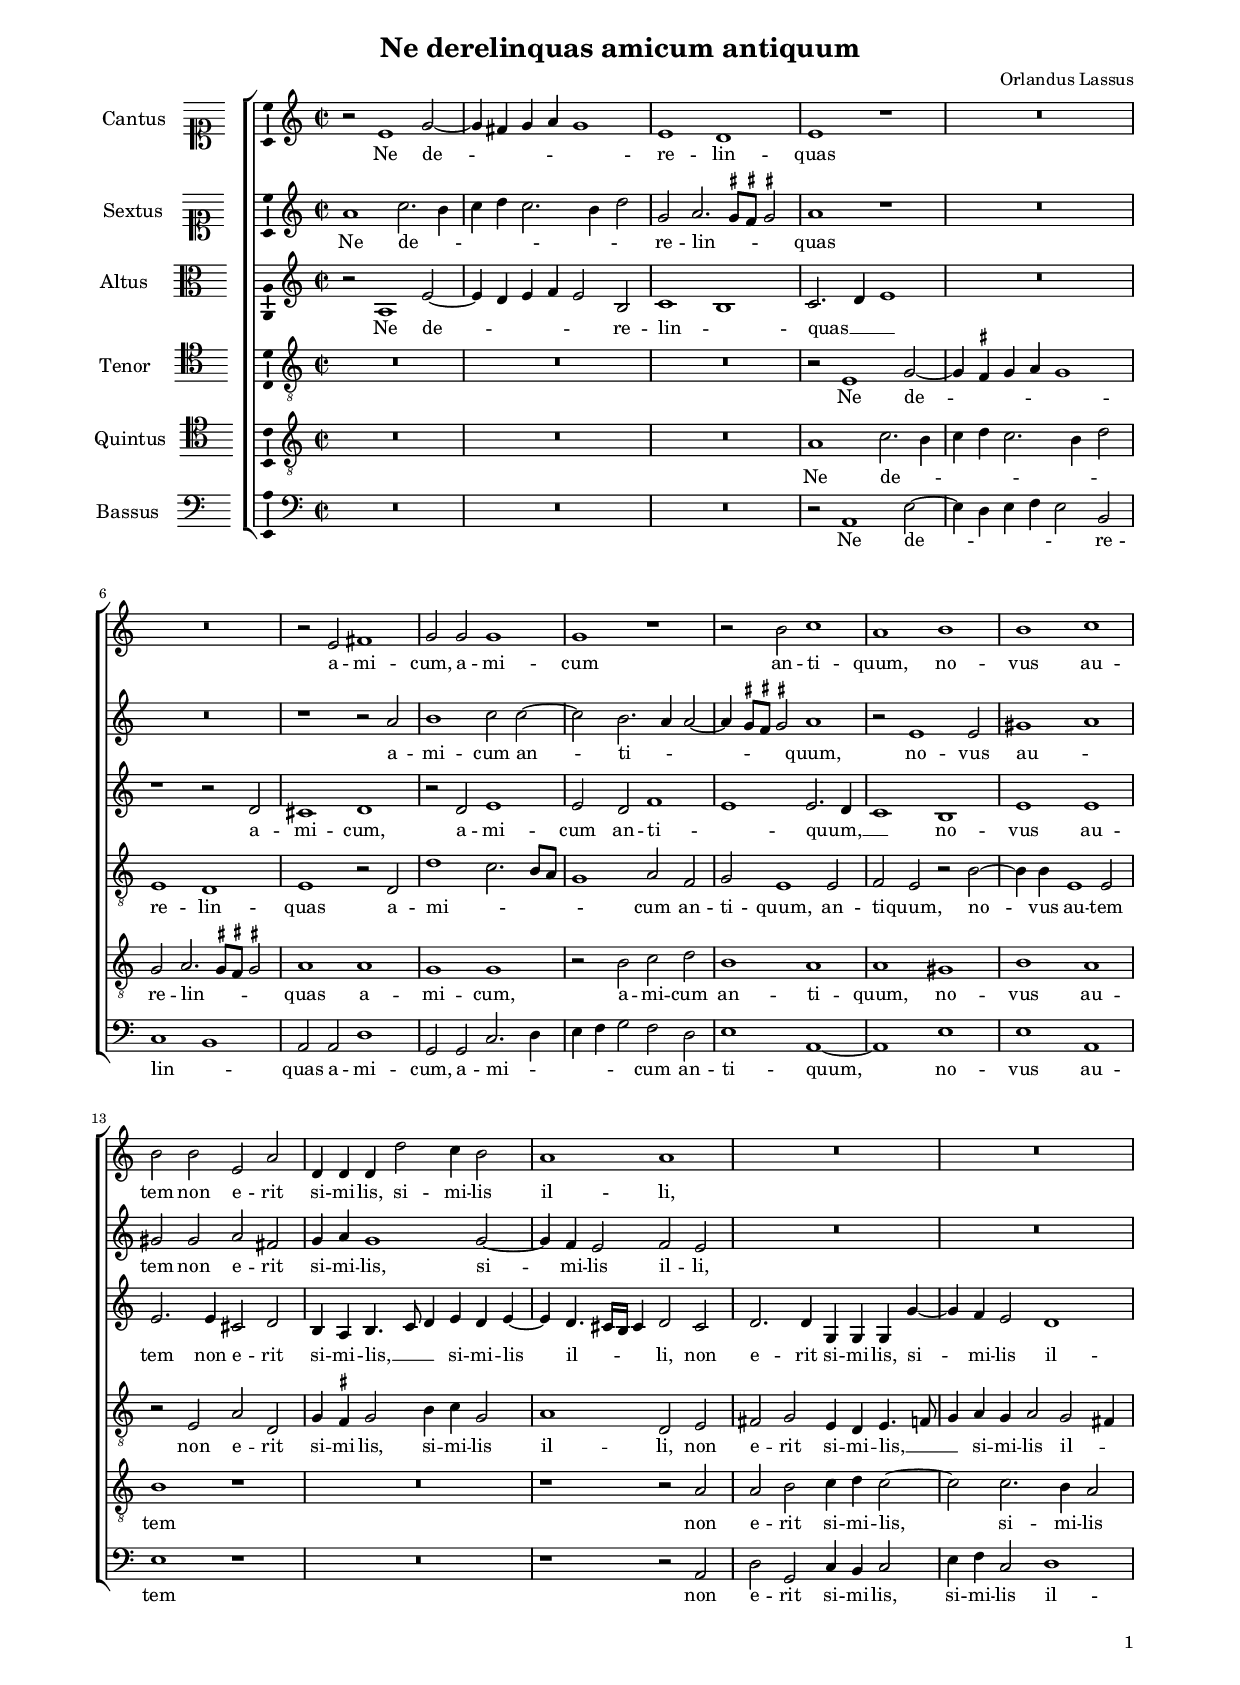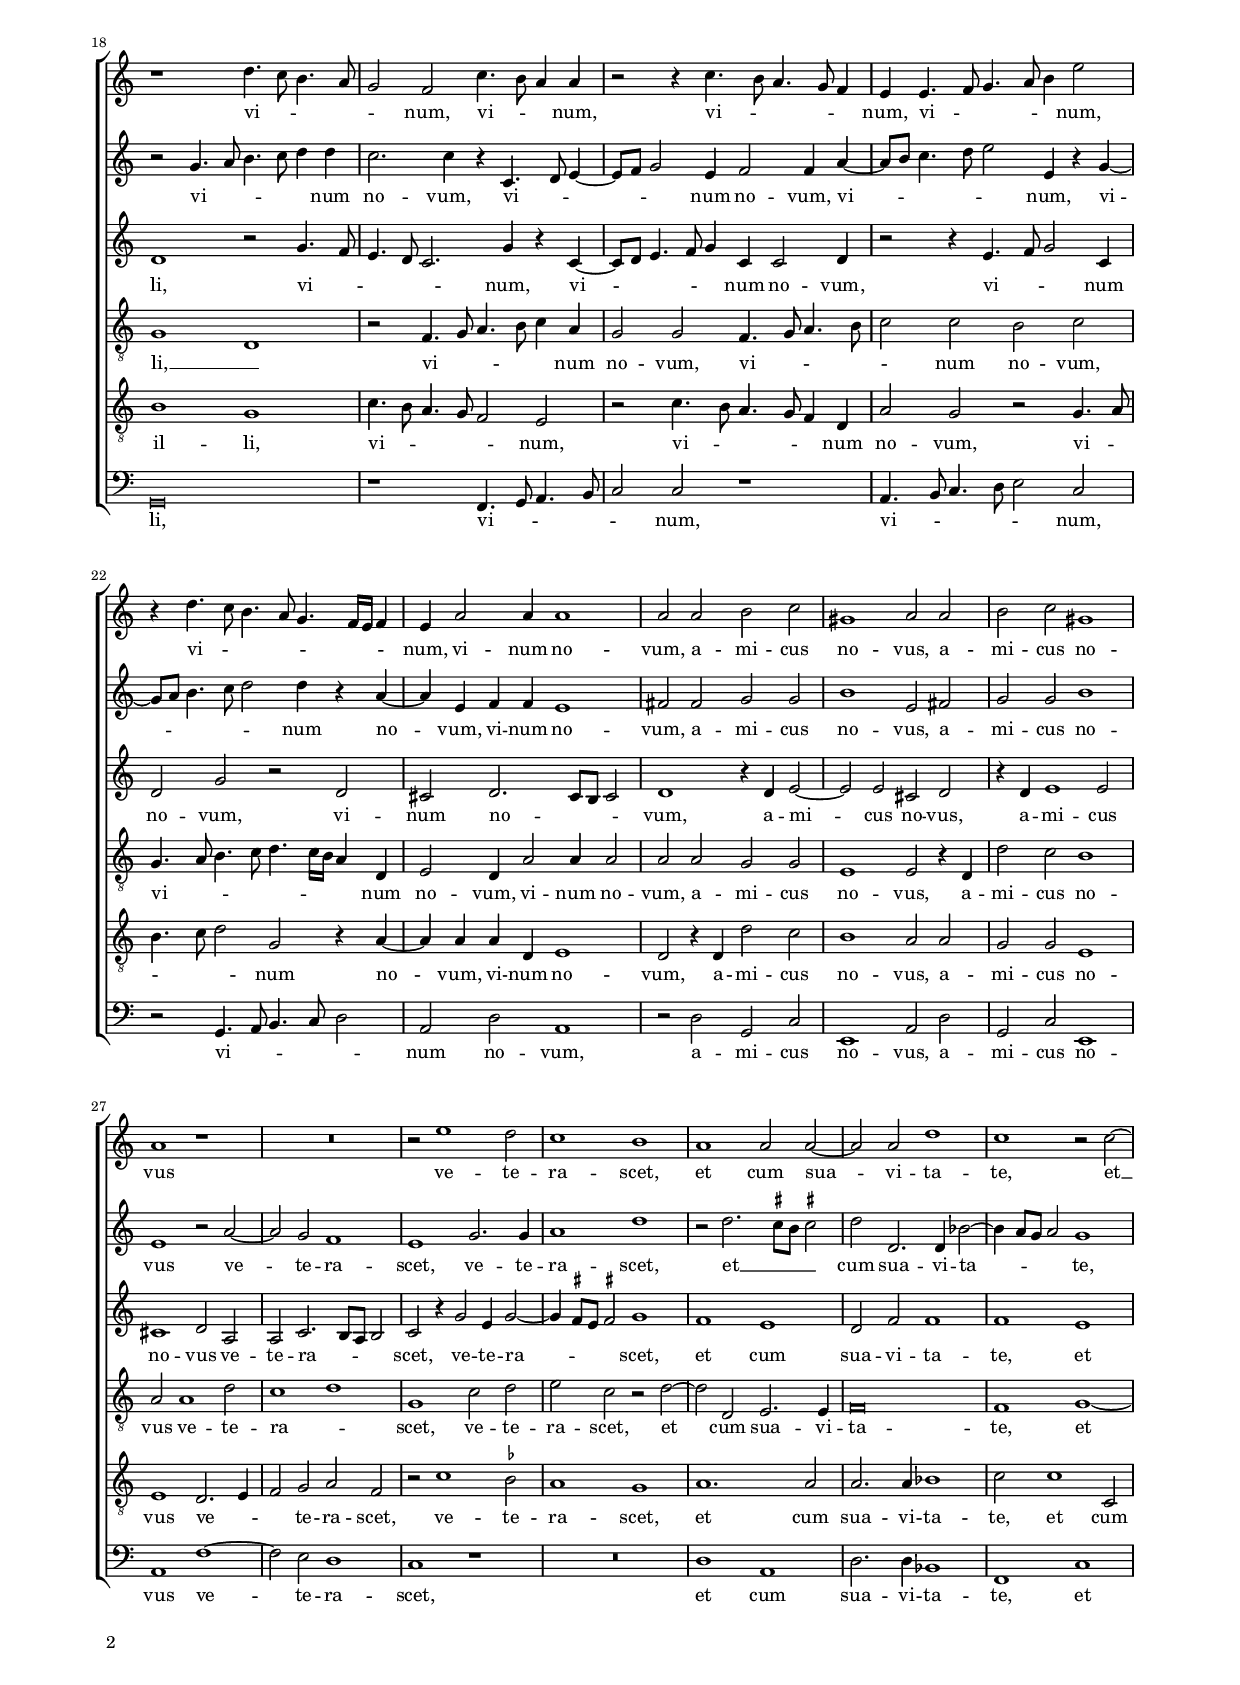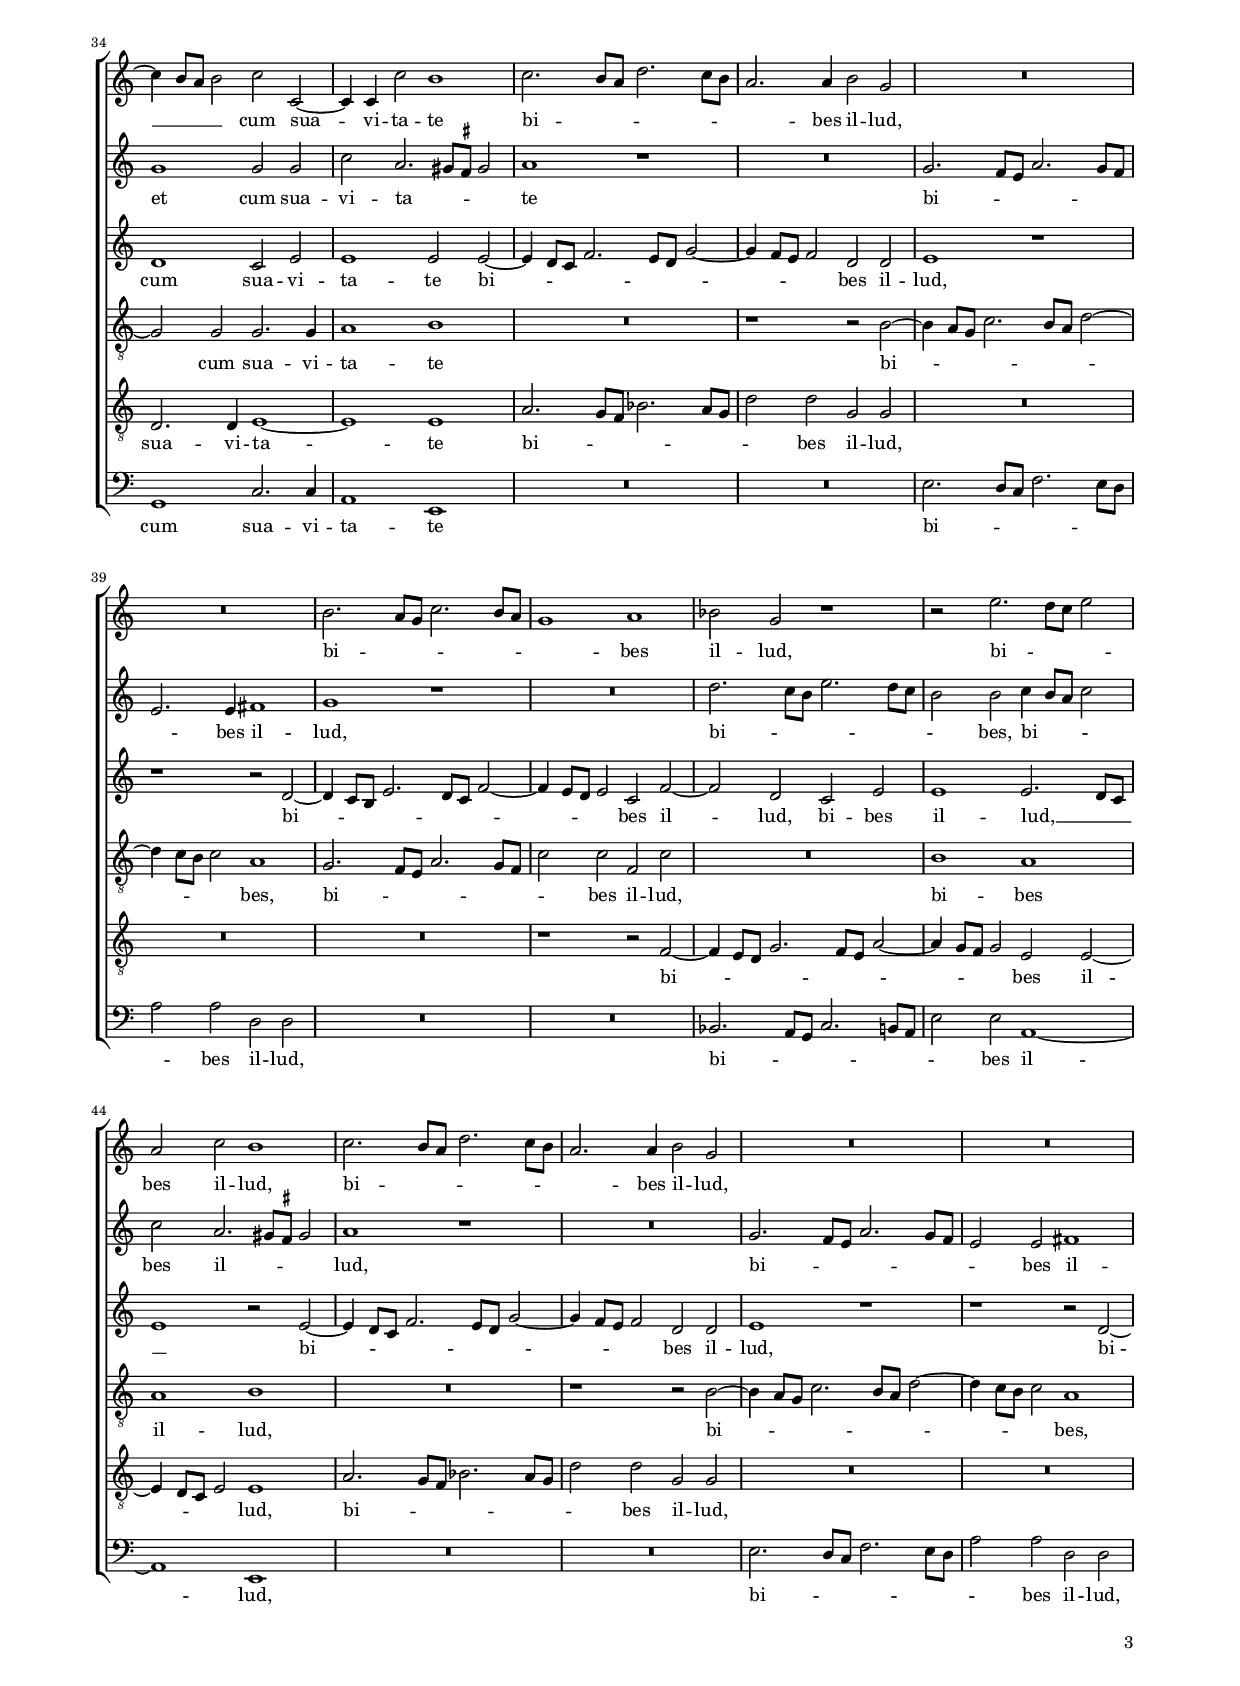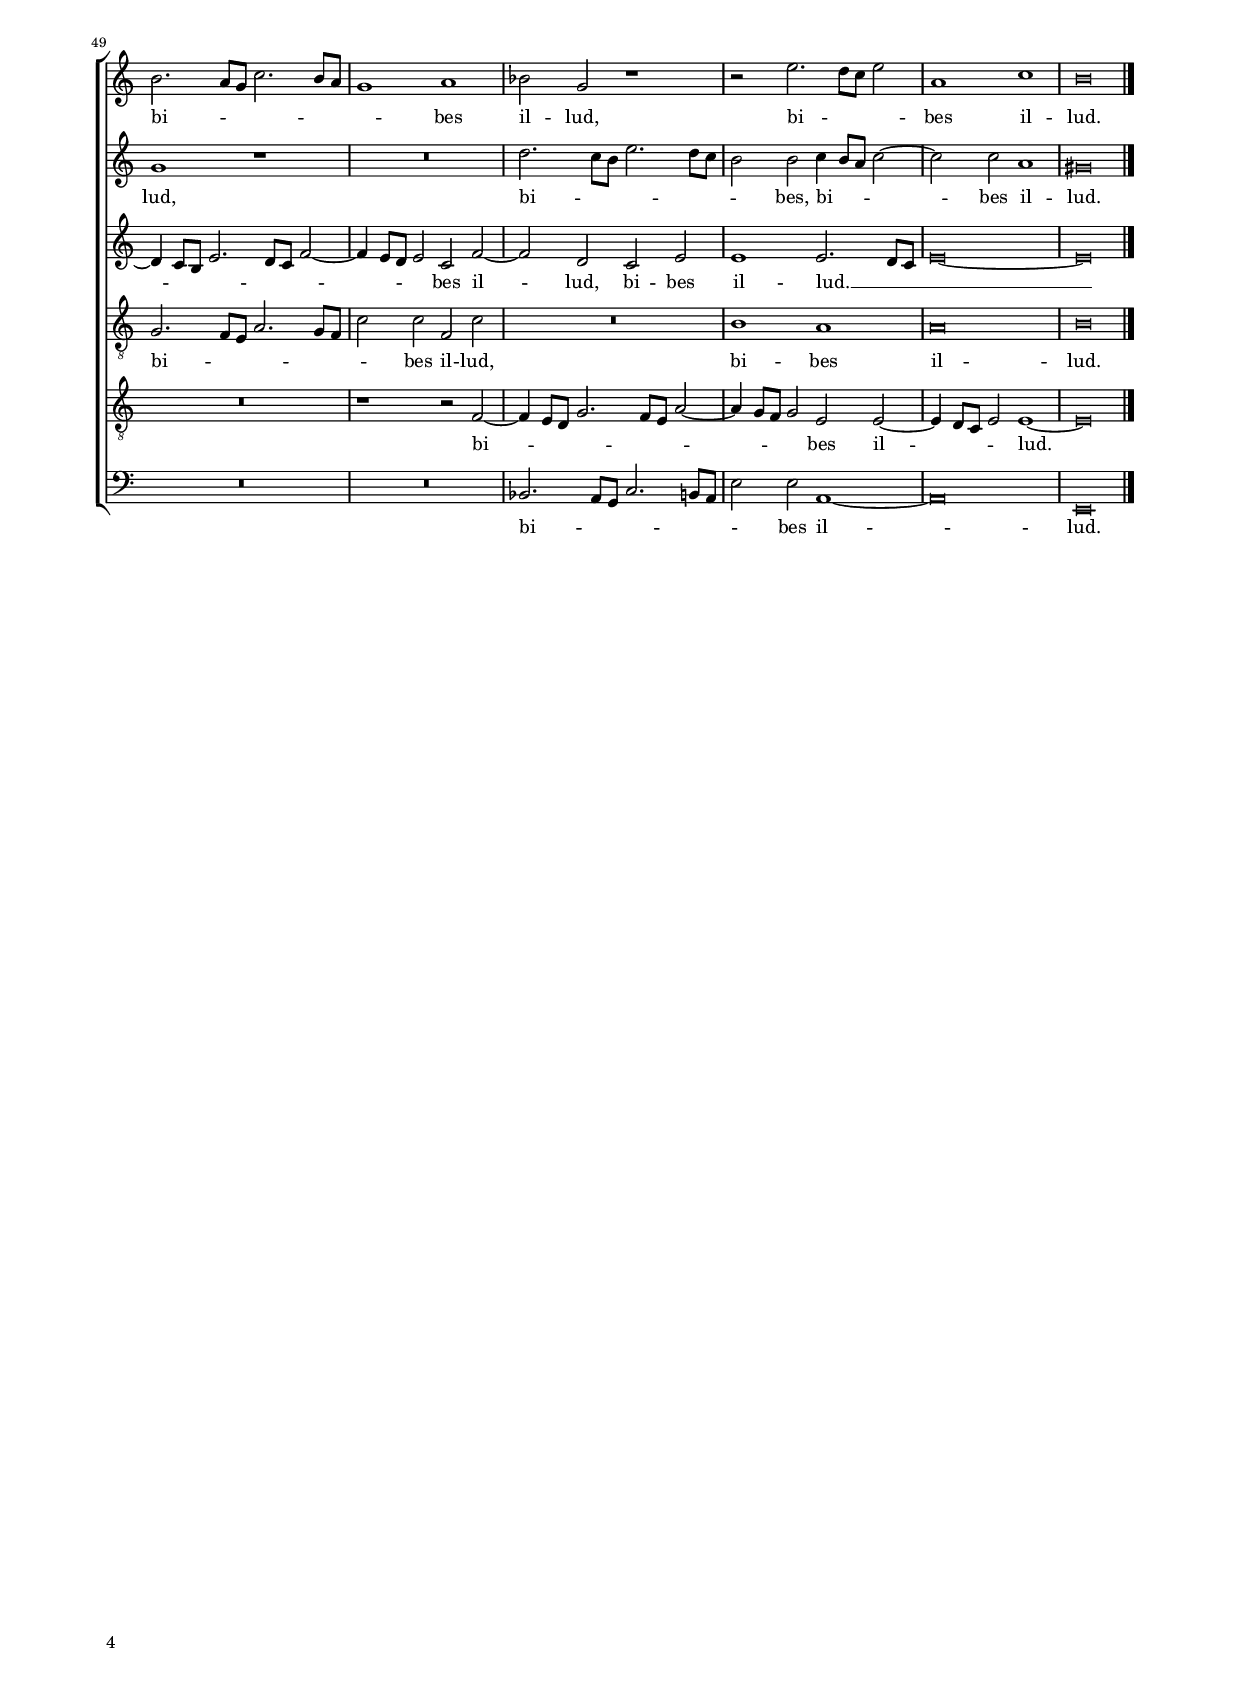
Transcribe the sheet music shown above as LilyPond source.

\header
{
  title="Ne derelinquas amicum antiquum"
  composer="Orlandus Lassus"
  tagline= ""
}

\version "2.24.1"
\language deutsch
#(set-global-staff-size 15)
% #(set-default-paper-size "letter")
#(ly:set-option 'point-and-click #f)


\paper
	{
	top-margin = 1.4 \cm
	bottom-margin = 0.9 \cm
	left-margin = 1.8 \cm
	right-margin = 1.8 \cm
	ragged-bottom = ##f
	ragged-last-bottom = ##t
	print-page-number = ##f
	system-system-spacing = #'((basic-distance . 17) (minimum-distance . 14) (padding . 5) (strechability . 250))
	oddFooterMarkup=\markup   \fill-line { "" \fromproperty #'page:page-number-string }
	evenFooterMarkup=\markup  \fill-line { \fromproperty #'page:page-number-string "" }
	last-bottom-spacing = #'((basic-distance . 12) (minimum-distance . 7) (padding . 4))
%	systems-per-page = 3
	page-count = 4
	system-count = 10
%	min-systems-per-page = 3
	}


global = {
	\key c \major
	\time 2/2 \set Score.measureLength = #(ly:make-moment 2/1)
	\skip 1*2*54 \bar "|."
	}

ficta = { \once \set suggestAccidentals = ##t }
	
forget = #(define-music-function (music) (ly:music?) #{
	\accidentalStyle forget
	$music
	\accidentalStyle default
	#})


incipitcantus = \markup { \score {
	{
	\set Staff.instrumentName = \markup { \fontsize #1 "Cantus" }
	\key c \major
	\clef soprano
	s4 \bar ""
	}
	\layout  {
	raggedright = ##t
	indent = 1.6 \cm
	line-width = 2.5 \cm
	\context { \Staff \remove Time_signature_engraver }
	\override Staff.Clef.Y-extent = #'(0 . 0)
	}} \hspace #1 }


incipitsextus = \markup { \score {
	{
	\set Staff.instrumentName = \markup { \fontsize #1 "Sextus" }
	\key c \major
	\clef soprano
	s4 \bar ""
	}
	\layout  {
	raggedright = ##t
	indent = 1.6 \cm
	line-width = 2.5 \cm
	\context { \Staff \remove Time_signature_engraver }
	\override Staff.Clef.Y-extent = #'(0 . 0)
	}} \hspace #1 }
	  
	  
incipitaltus = \markup { \score {
	{
	\set Staff.instrumentName = \markup { \fontsize #1 "Altus" }
	\key c \major
	\clef alto
	s4 \bar ""
	}
	\layout  {
	raggedright = ##t
	indent = 1.6 \cm
	line-width = 2.5 \cm
	\context { \Staff \remove Time_signature_engraver }
	\override Staff.Clef.Y-extent = #'(0 . 0)
	}} \hspace #1 }


incipittenor = \markup { \score {
	{
	\set Staff.instrumentName = \markup { \fontsize #1 "Tenor" }
	\key c \major
	\clef tenor
	s4 \bar ""
	}
	\layout  {
	raggedright = ##t
	indent = 1.6 \cm
	line-width = 2.5 \cm
	\context { \Staff \remove Time_signature_engraver }
	\override Staff.Clef.Y-extent = #'(0 . 0)
	}} \hspace #1 }
	  
	  
incipitquintus = \markup { \score {
	{
	\set Staff.instrumentName = \markup { \fontsize #1 "Quintus" }
	\key c \major
	\clef tenor
	s4 \bar ""
	}
	\layout  {
	raggedright = ##t
	indent = 1.6 \cm
	line-width = 2.5 \cm
	\context { \Staff \remove Time_signature_engraver }
	\override Staff.Clef.Y-extent = #'(0 . 0)
	}} \hspace #1 }
	  
	  
incipitbassus = \markup { \score {
	{
	\set Staff.instrumentName = \markup { \fontsize #1 "Bassus" }
	\key c \major
	\clef bass
	s4 \bar ""
	}
	\layout  {
	raggedright = ##t
	indent = 1.6 \cm
	line-width = 2.5 \cm
	\context { \Staff \remove Time_signature_engraver }
	\override Staff.Clef.Y-extent = #'(0 . 0)
	}} \hspace #1 }


cantus =  \relative c''
	{
	r2 e,1 g2~
	g4 fis g a g1
	e1 d
	e1 r
%5
	R\breve | \break \noPageBreak
	R\breve
	r2 e fis1
	g2 g g1
	g1 r
%10
	r2 h c1 |
	a1 h
	h1 c \break \noPageBreak
	h2 h e, a
	d,4 d d d'2 c4 h2
%15
	a1 a |
	R\breve
	R\breve \pageBreak
	r1 d4. c8 h4. a8
	g2 f c'4. h8 a4 a
%20
	r2 r4 c4. h8 a4. g8 f4 |
	e4 e4. f8 g4. a8 h4 e2
	r4 d4. c8 h4. a8 g4. f16 e f4
	e4 a2 a4 a1
	a2 a h c
%25
	gis1 a2 a |
	h2 c gis1
	a1 r
	R\breve
	r2 e'1 d2
%30
	c1 h |
	a1 a2 a~
	a2 a d1
	c1 r2 c~
	c4 h8 a h2 c c,~
%35
	c4 c c'2 h1 |
	c2. h8 a d2. c8 h
	a2. a4 h2 g
	R\breve
	R\breve
%40
	h2. a8 g c2. h8 a |
	g1 a
	b2 g r1
	r2 e'2. d8 c e2 \break \noPageBreak
	a,2 c h1
%45
	c2. h8 a d2. c8 h |
	a2. a4 h2 g
	R\breve
	R\breve \pageBreak
	h2. a8 g c2. h8 a
%50
	g1 a |
	b2 g r1
	r2 e'2. d8 c e2
	a,1 c
	h\breve |
	}


sextus = \relative c''
	{
	a1 c2. h4
	c4 d c2. h4 d2
	g,2 a2. \ficta gis8 \ficta fis \ficta gis!2
	a1 r
%5
	R\breve |
	R\breve
	r1 r2 a
	h1 c2 c~
	c2 h2. a4 a2~
%10
	a4 \ficta gis8 \ficta fis \ficta gis!2 a1 |
	r2 e1 e2
	gis1 a
	gis2 gis a fis
	g4 a g1 g2~
%15
	g4 f e2 f e |
	R\breve
	R\breve
	r2 g4. a8 h4. c8 d4 d
	c2. c4 r4 c,4. d8 e4~
%20
	e8 f g2 e4 f2 f4 a~ |
	a8 h c4. d8 e2 e,4 r g~
	g8 a h4. c8 d2 d4 r a~
	a4 e f f e1
	fis2 fis g g
%25
	h1 e,2 fis |
	g2 g h1
	e,1 r2 a~
	a2 g f1
	e1 g2. g4
%30
	a1 d |
	r2 d2. \ficta cis8 h \ficta cis!2
	d2 d,2. d4 b'2~
	b4 a8 g a2 g1
	g1 g2 g
%35
	c2 a2. gis8 \ficta fis gis2 |
	a1 r
	R\breve
	g2. f8 e a2. g8 f
	e2. e4 fis1
%40
	g1 r |
	R\breve
	d'2. c8 h e2. d8 c
	h2 h c4 h8 a c2
	c2 a2. gis8 \ficta fis gis2
%45
	a1 r |
	R\breve
	g2. f8 e a2. g8 f
	e2 e fis1
	g1 r
%50
	R\breve |
	d'2. c8 h e2. d8 c
	h2 h c4 h8 a c2~
	c2 c a1
	gis\breve |
	}


altus =  \relative c'
	{
	r2 a1 e'2~
	e4 d e f e2 h
	c1 h
	c2. d4 e1
%5
	R\breve |
	r1 r2 d
	cis1 d
	r2 d e1
	e2 d f1
%10
	e1 e2. d4 |
	c1 h
	e1 e
	e2. e4 cis2 d
	h4 a h4. c8 d4 e d e~
%15
	e4 d4. cis16 h cis4 d2 cis |
	d2. d4 g, g g g'~
	g4 f e2 d1
	d1 r2 g4. f8
	e4. d8 c2. g'4 r c,~
%20
	c8 d e4. f8 g4 c,4 c2 d4 |
	r2 r4 e4. f8 g2 c,4
	d2 g r d
	cis2 d2. cis8 h cis2
	d1 r4 d e2~
%25
	e2 e cis d |
	r4 d e1 e2
	cis1 d2 a
	a2 c2. h8 a h2
	c2 r4 g'2 e4 g2~
%30
	g4 \ficta fis8 e \ficta fis!2 g1 |
	f1 e
	d2 f f1
	f1 e
	d1 c2 e
%35
	e1 e2 e~ |
	e4 d8 c f2. e8 d g2~
	g4 f8 e f2 d d
	e1 r
	r1 r2 d~
%40
	d4 c8 h e2. d8 c f2~ |
	f4 e8 d e2 c f~
	f2 d c e
	e1 e2. d8 c
	e1 r2 e~
%45
	e4 d8 c f2. e8 d g2~ |
	g4 f8 e f2 d d
	e1 r
	r1 r2 d~
	d4 c8 h e2. d8 c f2~
%50
	f4 e8 d e2 c f~ |
	f2 d c e
	e1 e2. d8 c
	e\breve~
	e\breve |
	}


tenor =  \relative c'
	{
	R\breve
	R\breve
	R\breve
	r2 e,1 g2~
%5
	g4 \ficta fis g a g1 |
	e1 d
	e1 r2 d
	d'1 c2. h8 a
	g1 a2 f
%10
	g2 e1 e2 |
	f2 e r h'~
	h4 h e,1 e2
	r2 e a d,
	g4 \ficta fis g2 h4 c g2
%15
	a1 d,2 e |
	fis2 g e4 d e4. f8
	g4 a g a2 g fis4
	g1 d
	r2 f4. g8 a4. h8 c4 a
%20
	g2 g f4. g8 a4. h8 |
	c2 c h c
	g4. a8 h4. c8 d4. c16 h a4 d,
	e2 d4 a'2 a4 a2
	a2 a g g
%25
	e1 e2 r4 d |
	d'2 c h1
	a2 a1 d2
	c1 d
	g,1 c2 d
%30
	e2 c r d~ |
	d2 d, e2. e4
	f\breve
	f1 g~
	g2 g g2. g4
%35
	a1 h |
	R\breve
	r1 r2 h~
	h4 a8 g c2. h8 a d2~
	d4 c8 h c2 a1
%40
	g2. f8 e a2. g8 f
	c'2 c f, c' |
	R\breve
	h1 a
	a1 h
%45
	R\breve
	r1 r2 h~ |
	h4 a8 g c2. h8 a d2~
	d4 c8 h c2 a1
	g2. f8 e a2. g8 f
%50
	c'2 c f, c'
	R\breve |
	h1 a
	a\breve
	h\breve |
	}


quintus  =  \relative c'
	{
	R\breve
	R\breve
	R\breve
	a1 c2. h4
%5
	c4 d c2. h4 d2 |
	g,2 a2. \ficta gis8 \ficta fis \ficta gis!2
	a1 a
	g1 g
	r2 h c d
%10
	h1 a |
	a1 gis
	h1 a
	h1 r
	R\breve
%15
	r1 r2 a |
	a2 h c4 d c2~
	c2 c2. h4 a2
	h1 g
	c4. h8 a4. g8 f2 e
%20
	r2 c'4. h8 a4. g8 f4 d |
	a'2 g r g4. a8
	h4. c8 d2 g, r4 a~
	a4 a a d, e1
	d2 r4 d d'2 c
%25
	h1 a2 a |
	g2 g e1
	e1 d2. e4
	f2 g a f
	r2 c'1 \ficta b2
%30
	a1 g |
	a1. a2
	a2. a4 b1
	c2 c1 c,2
	d2. d4 e1~
%35
	e1 e |
	a2. g8 f b2. a8 g
	d'2 d g, g
	R\breve
	R\breve
%40
	R\breve |
	r1 r2 f~
	f4 e8 d g2. f8 e a2~
	a4 g8 f g2 e e~
	e4 d8 c e2 e1
%45
	a2. g8 f b2. a8 g |
	d'2 d g, g
	R\breve
	R\breve
	R\breve
%50
	r1 r2 f~ |
	f4 e8 d g2. f8 e a2~
	a4 g8 f g2 e e~
	e4 d8 c e2 e1~
	e\breve |
	}


bassus  =  \relative c
	{
	R\breve
	R\breve
	R\breve
	r2 a1 e'2~
%5
	e4 d e f e2 h |
	c1 h
	a2 a d1
	g,2 g c2. d4
	e4 f g2 f2 d
%10
	e1 a,~ |
	a1 e'
	e1 a,
	e'1 r
	R\breve
%15
	r1 r2 a, |
	d2 g, c4 h c2
	e4 f c2 d1
	g,\breve
	r1 f4. g8 a4. h8
%20
	c2 c r1 |
	a4. h8 c4. d8 e2 c
	r2 g4. a8 h4. c8 d2
	a2 d a1
	r2 d g, c
%25
	e,1 a2 d |
	g,2 c e,1
	a1 f'~
	f2 e d1
	c1 r
%30
	R\breve |
	d1 a
	d2. d4 b1
	f1 c'
	g1 c2. c4
%35
	a1 e |
	R\breve
	R\breve
	e'2. d8 c f2. e8 d
	a'2 a d, d
%40
	R\breve |
	R\breve
	b2. a8 g c2. h8 a
	e'2 e a,1~
	a1 e
%45
	R\breve |
	R\breve
	e'2. d8 c f2. e8 d
	a'2 a d, d
	R\breve
%50
	R\breve |
	b2. a8 g c2. h8 a
	e'2 e a,1~
	a\breve
	e\breve |
	}


lyricscantus = \lyricmode {
	Ne de -- _ _ _ _ re -- lin -- quas a -- mi -- cum,
	a -- mi -- cum an -- ti -- quum,
	no -- vus au -- tem non e -- rit si -- mi -- lis,
	si -- mi -- lis il -- li,
	vi -- _ _ _ _ num,
	vi -- _ _ num,
	vi -- _ _ _ _ num,
	vi -- _ _ _ _ num,
	vi -- _ _ _ _ _ _ _ num,
	vi -- num no -- vum,
	a -- mi -- cus no -- vus,
	a -- mi -- cus no -- vus
	ve -- te -- ra -- scet,
	et cum sua -- vi -- ta -- te,
	et __ _ _ _ cum sua -- vi -- ta -- te
	bi -- _ _ _ _ _ _ bes il -- lud,
	bi -- _ _ _ _ _ _ bes il -- lud,
	bi -- _ _ _ bes il -- lud,
	bi -- _ _ _ _ _ _ bes il -- lud,
	bi -- _ _ _ _ _ _ bes il -- lud,
	bi -- _ _ _ bes il -- lud.
	}


lyricssextus = \lyricmode {
	Ne de -- _ _ _ _ _ _ re -- lin -- _ _ _ quas a -- mi -- cum an -- ti -- _ _ _ _ _ quum,
	no -- vus au -- _ tem non e -- rit si -- mi -- lis,
	si -- mi -- lis il -- li,
	vi -- _ _ _ _ num no -- vum,
	vi -- _ _ _ _ num no -- vum,
	vi -- _ _ _ _ num,
	vi -- _ _ _ _ num no -- vum,
	vi -- num no -- vum,
	a -- mi -- cus no -- vus,
	a -- mi -- cus no -- vus
	ve -- te -- ra -- scet,
	ve -- te -- ra -- scet,
	et __ _ _ _ cum sua -- vi -- ta -- _ _ _ te,
	et cum sua -- vi -- ta -- _ _ _ te
	bi -- _ _ _ _ _ _ bes il -- lud,
	bi -- _ _ _ _ _ _ bes,
	bi -- _ _ _ bes il -- _ _ _ lud,
	bi -- _ _ _ _ _ _ bes il -- lud,
	bi -- _ _ _ _ _ _ bes,
	bi -- _ _ _ bes il -- lud.
	}


lyricsaltus = \lyricmode {
	Ne de -- _ _ _ _ re -- lin -- _ quas __ _ _ a -- mi -- cum,
	a -- mi -- cum an -- ti -- _ quum, __ _ _
	no -- vus au -- tem non e -- rit si -- mi -- lis, __ _ _
	si -- mi -- lis il -- _ _ _ li,
	non e -- rit si -- mi -- lis,
	si -- mi -- lis il -- li,
	vi -- _ _ _ _ num,
	vi -- _ _ _ _ num no -- vum,
	vi -- _ _ num no -- vum,
	vi -- num no -- _ _ _ vum,
	a -- mi -- cus no -- vus,
	a -- mi -- cus no -- vus
	ve -- te -- ra -- _ _ _ scet,
	ve -- te -- ra -- _ _ _ scet,
	et cum sua -- vi -- ta -- te,
	et cum sua -- vi -- ta -- te
	bi -- _ _ _ _ _ _ _ _ _ bes il -- lud,
	bi -- _ _ _ _ _ _ _ _ _ bes il -- lud,
	bi -- bes il -- lud, __ _ _ _
	bi -- _ _ _ _ _ _ _ _ _ bes il -- lud,
	bi -- _ _ _ _ _ _ _ _ _ bes il -- lud,
	bi -- bes il -- lud. __ _ _ _
	}
	

lyricstenor = \lyricmode {
	Ne de -- _ _ _ _ re -- lin -- quas a -- mi -- _ _ _ _ cum an -- ti -- quum,
	an -- ti -- quum,
	no -- vus au -- tem non e -- rit si -- mi -- lis,
	si -- mi -- lis il -- li,
	non e -- rit si -- mi -- lis, __ _ _
	si -- mi -- lis il -- _ li, __ _
	vi -- _ _ _ _ num no -- vum,
	vi -- _ _ _ _ num no -- vum,
	vi -- _ _ _ _ _ _ _ num no -- vum,
	vi -- num no -- vum,
	a -- mi -- cus no -- vus,
	a -- mi -- cus no -- vus
	ve -- te -- ra -- _ scet,
	ve -- te -- ra -- scet,
	et cum sua -- vi -- ta -- te,
	et cum sua -- vi -- ta -- te
	bi -- _ _ _ _ _ _ _ _ _ bes,
	bi -- _ _ _ _ _ _ bes il -- lud,
	bi -- bes il -- lud,
	bi -- _ _ _ _ _ _ _ _ _ bes,
	bi -- _ _ _ _ _ _ bes il -- lud,
	bi -- bes il -- lud.
	}


lyricsquintus = \lyricmode {
	Ne de -- _ _ _ _ _ _ re -- lin -- _ _ _ quas a -- mi -- cum,
	a -- mi -- cum an -- ti -- quum,
	no -- vus au -- tem non e -- rit si -- mi -- lis,
	si -- mi -- lis il -- li,
	vi -- _ _ _ _ num,
	vi -- _ _ _ _ num no -- vum,
	vi -- _ _ _ _ num no -- vum,
	vi -- num no -- vum,
	a -- mi -- cus no -- vus,
	a -- mi -- cus no -- vus
	ve -- _ _ te -- ra -- scet,
	ve -- te -- ra -- scet,
	et cum sua -- vi -- ta -- te,
	et cum sua -- vi -- ta -- te
	bi -- _ _ _ _ _ _ bes il -- lud,
	bi -- _ _ _ _ _ _ _ _ _ bes il -- _ _ _ lud,
	bi -- _ _ _ _ _ _ bes il -- lud,
	bi -- _ _ _ _ _ _ _ _ _ bes il -- _ _ _ lud.
	}


lyricsbassus = \lyricmode {
	Ne de -- _ _ _ _ re -- lin -- _ quas a -- mi -- cum,
	a -- mi -- _ _ _ _ cum an -- ti -- quum,
	no -- vus au -- tem non e -- rit si -- mi -- lis,
	si -- mi -- lis il -- li,
	vi -- _ _ _ _ num,
	vi -- _ _ _ _ num,
	vi -- _ _ _ _ num no -- vum,
	a -- mi -- cus no -- vus,
	a -- mi -- cus no -- vus
	ve -- te -- ra -- scet,
	et cum sua -- vi -- ta -- te,
	et cum sua -- vi -- ta -- te
	bi -- _ _ _ _ _ _ bes il -- lud,
	bi -- _ _ _ _ _ _ bes il -- lud,
	bi -- _ _ _ _ _ _ bes il -- lud,
	bi -- _ _ _ _ _ _ bes il -- lud.
	}


\score
{  
	\transpose c c {
	\new ChoirStaff \with { \override StaffGrouper.staff-staff-spacing.basic-distance = #12 }
	<<

	\new Staff << \global
	\new Voice="v1" {
		\set Staff.instrumentName=\incipitcantus
		\set Staff.midiInstrument = "reed organ"
		\clef violin
		\cantus }
	\new Lyrics \lyricsto "v1" {\lyricscantus }
	>>


	\new Staff << \global
	\new Voice="v6" {
		\set Staff.instrumentName=\incipitsextus
		\set Staff.midiInstrument = "reed organ"
		\clef violin 
		\sextus}
	\new Lyrics \lyricsto "v6" {\lyricssextus }
	>>


	\new Staff << \global
	\new Voice="v2" {
		\set Staff.instrumentName=\incipitaltus
		\set Staff.midiInstrument = "reed organ"
		\clef violin 
		\altus}
	\new Lyrics \lyricsto "v2" {\lyricsaltus }
	>>


	\new Staff << \global
	\new Voice="v3" {
		\set Staff.instrumentName=\incipittenor
		\set Staff.midiInstrument = "reed organ"
		\clef "G_8"
		\tenor }
	\new Lyrics \lyricsto "v3" {\lyricstenor }
	>>


	\new Staff << \global
	\new Voice="v5" {
		\set Staff.instrumentName=\incipitquintus
		\set Staff.midiInstrument = "reed organ"
		\clef "G_8"
		\quintus}
	\new Lyrics \lyricsto "v5" {\lyricsquintus }
	>>


	\new Staff << \global
	\new Voice="v4" {
		\set Staff.instrumentName=\incipitbassus
		\set Staff.midiInstrument = "reed organ"
		\clef bass 
		\bassus }
	\new Lyrics \lyricsto "v4" {\lyricsbassus}
	>>

	>>
	} % transpose

	\layout
	{
	indent = 2.5 \cm
%	\context { \Lyrics \override VerticalAxisGroup.nonstaff-relatedstaff-spacing.padding = #2 }
%	\context { \Lyrics \override LyricText.font-size = #1 }
	\context { \Staff \override TimeSignature.break-visibility = #end-of-line-invisible }
	\context { \Staff \consists Ambitus_engraver }
	\context { \Score \override BarNumber.padding = #2 }
	\context { \Voice \override NoteHead.style = #'baroque }
	}

\midi
	{
	\tempo 2 = 90
	}

}


% EOF
